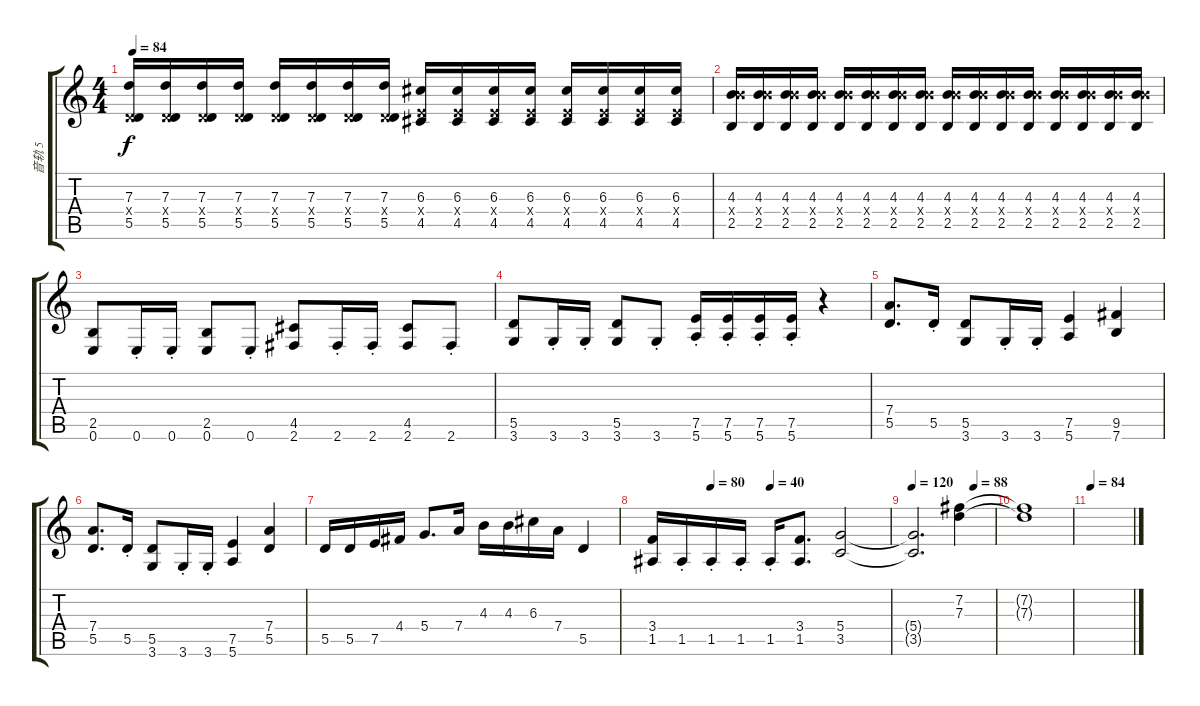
\track ("音轨 5" "音轨 5") {instrument distortionguitar}
\staff {score tabs}
\tuning (E4 B3 G3 D3 A2 E2) {hide}
\ts (4 4)
\tempo 84
\clef g2
\ks c
(7.3 0.4{x} 5.5).16{dy f} (7.3 0.4{x} 5.5).16 (7.3 0.4{x} 5.5).16 (7.3 0.4{x} 5.5).16 (7.3 0.4{x} 5.5).16 (7.3 0.4{x} 5.5).16 (7.3 0.4{x} 5.5).16 (7.3 0.4{x} 5.5).16 (6.3 2.4{x} 4.5).16 (6.3 2.4{x} 4.5).16 (6.3 2.4{x} 4.5).16 (6.3 2.4{x} 4.5).16 (6.3 2.4{x} 4.5).16 (6.3 2.4{x} 4.5).16 (6.3 2.4{x} 4.5).16 (6.3 2.4{x} 4.5).16 |
(4.3 9.4{x} 2.5).16 (4.3 9.4{x} 2.5).16 (4.3 9.4{x} 2.5).16 (4.3 9.4{x} 2.5).16 (4.3 9.4{x} 2.5).16 (4.3 9.4{x} 2.5).16 (4.3 9.4{x} 2.5).16 (4.3 9.4{x} 2.5).16 (4.3 9.4{x} 2.5).16 (4.3 9.4{x} 2.5).16 (4.3 9.4{x} 2.5).16 (4.3 9.4{x} 2.5).16 (4.3 9.4{x} 2.5).16 (4.3 9.4{x} 2.5).16 (4.3 9.4{x} 2.5).16 (4.3 9.4{x} 2.5).16 |
(2.5 0.6).8 0.6{st}.16 0.6{st}.16 (2.5 0.6).8 0.6{st}.8 (4.5 2.6).8 2.6{st}.16 2.6{st}.16 (4.5 2.6).8 2.6{st}.8 |
(5.5 3.6).8 3.6{st}.16 3.6{st}.16 (5.5 3.6).8 3.6{st}.8 (7.5 5.6{st}).16 (7.5 5.6{st}).16 (7.5 5.6{st}).16 (7.5 5.6{st}).16 r.4 |
(7.4 5.5).8{d} 5.5{st}.16 (5.5 3.6).8 3.6{st}.16 3.6{st}.16 (7.5 5.6).4 (9.5 7.6).4 |
(7.4 5.5).8{d} 5.5{st}.16 (5.5 3.6).8 3.6{st}.16 3.6{st}.16 (7.5 5.6).4 (7.4 5.5).4 |
5.5.16 5.5.16 7.5.16 4.4.16 5.4.8{d} 7.4.16 4.3.16 4.3.16 6.3.16 7.4.16 5.5.4 |
\tempo (40 0.5)
\tempo (80 0.25)
(3.4 1.5).16 1.5{st}.16 1.5{st}.16 1.5{st}.16 1.5{st}.16 (3.4 1.5).8{d} (5.4 3.5).2{volume 2} |
\tempo (88 0.75)
\tempo 120
(5.4{t} 3.5{t}).2{d} (7.2 7.3).4{volume 16} |
(7.2{t} 7.3{t}).1 |
\tempo 84
